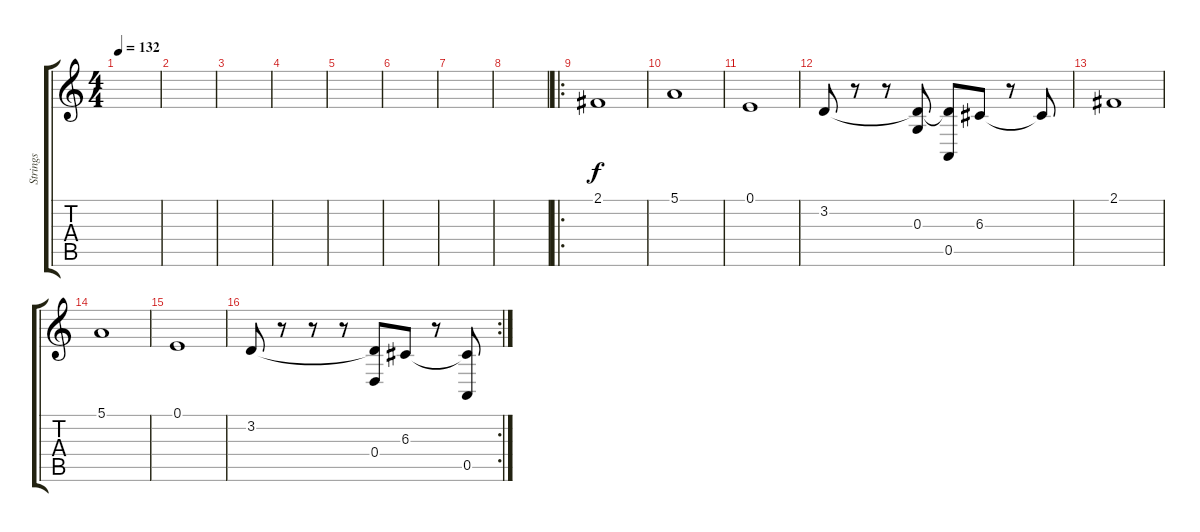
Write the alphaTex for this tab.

\track ("Strings" "Strings") {instrument stringensemble1}
\staff {score tabs}
\tuning (E4 B3 G3 D3 A2 D2) {hide}
\ts (4 4)
\tempo 132
\clef g2
\ks c
|
|
|
|
|
|
|
|
\ro
2.1.1 |
5.1.1 |
0.1.1 |
3.2.8 r.8 r.8 (3.2{t} 0.3).8 (3.2{t} 0.5).8 6.3.8 r.8 6.3{t}.8 |
2.1.1 |
5.1.1 |
0.1.1 |
\rc 2
3.2.8 r.8 r.8 r.8 (3.2{t} 0.4).8 6.3.8 r.8 (6.3{t} 0.5).8
